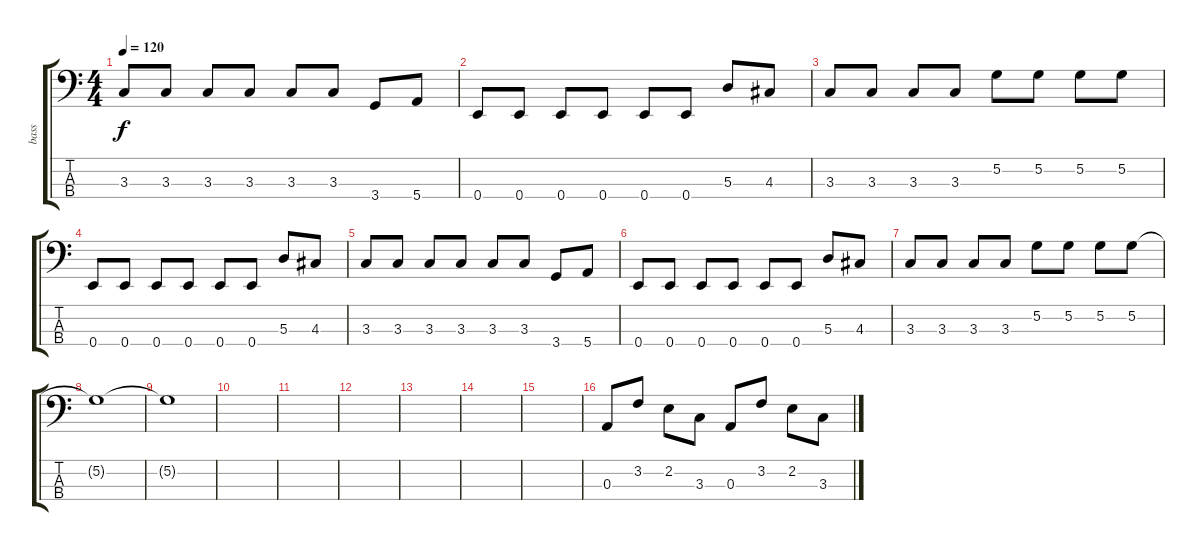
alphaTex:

\track ("bass" "bass") {instrument electricbassfinger}
\staff {score tabs}
\tuning (G2 D2 A1 E1) {hide}
\ts (4 4)
\tempo 120
\clef f4
\ks c
3.3.8{dy f} 3.3.8 3.3.8 3.3.8 3.3.8 3.3.8 3.4.8 5.4.8 |
0.4.8 0.4.8 0.4.8 0.4.8 0.4.8 0.4.8 5.3.8 4.3.8 |
3.3.8 3.3.8 3.3.8 3.3.8 5.2.8 5.2.8 5.2.8 5.2.8 |
0.4.8 0.4.8 0.4.8 0.4.8 0.4.8 0.4.8 5.3.8 4.3.8 |
3.3.8 3.3.8 3.3.8 3.3.8 3.3.8 3.3.8 3.4.8 5.4.8 |
0.4.8 0.4.8 0.4.8 0.4.8 0.4.8 0.4.8 5.3.8 4.3.8 |
3.3.8 3.3.8 3.3.8 3.3.8 5.2.8 5.2.8 5.2.8 5.2.8 |
5.2{t}.1 |
5.2{t}.1 |
|
|
|
|
|
|
0.3.8 3.2.8 2.2.8 3.3.8 0.3.8 3.2.8 2.2.8 3.3.8
